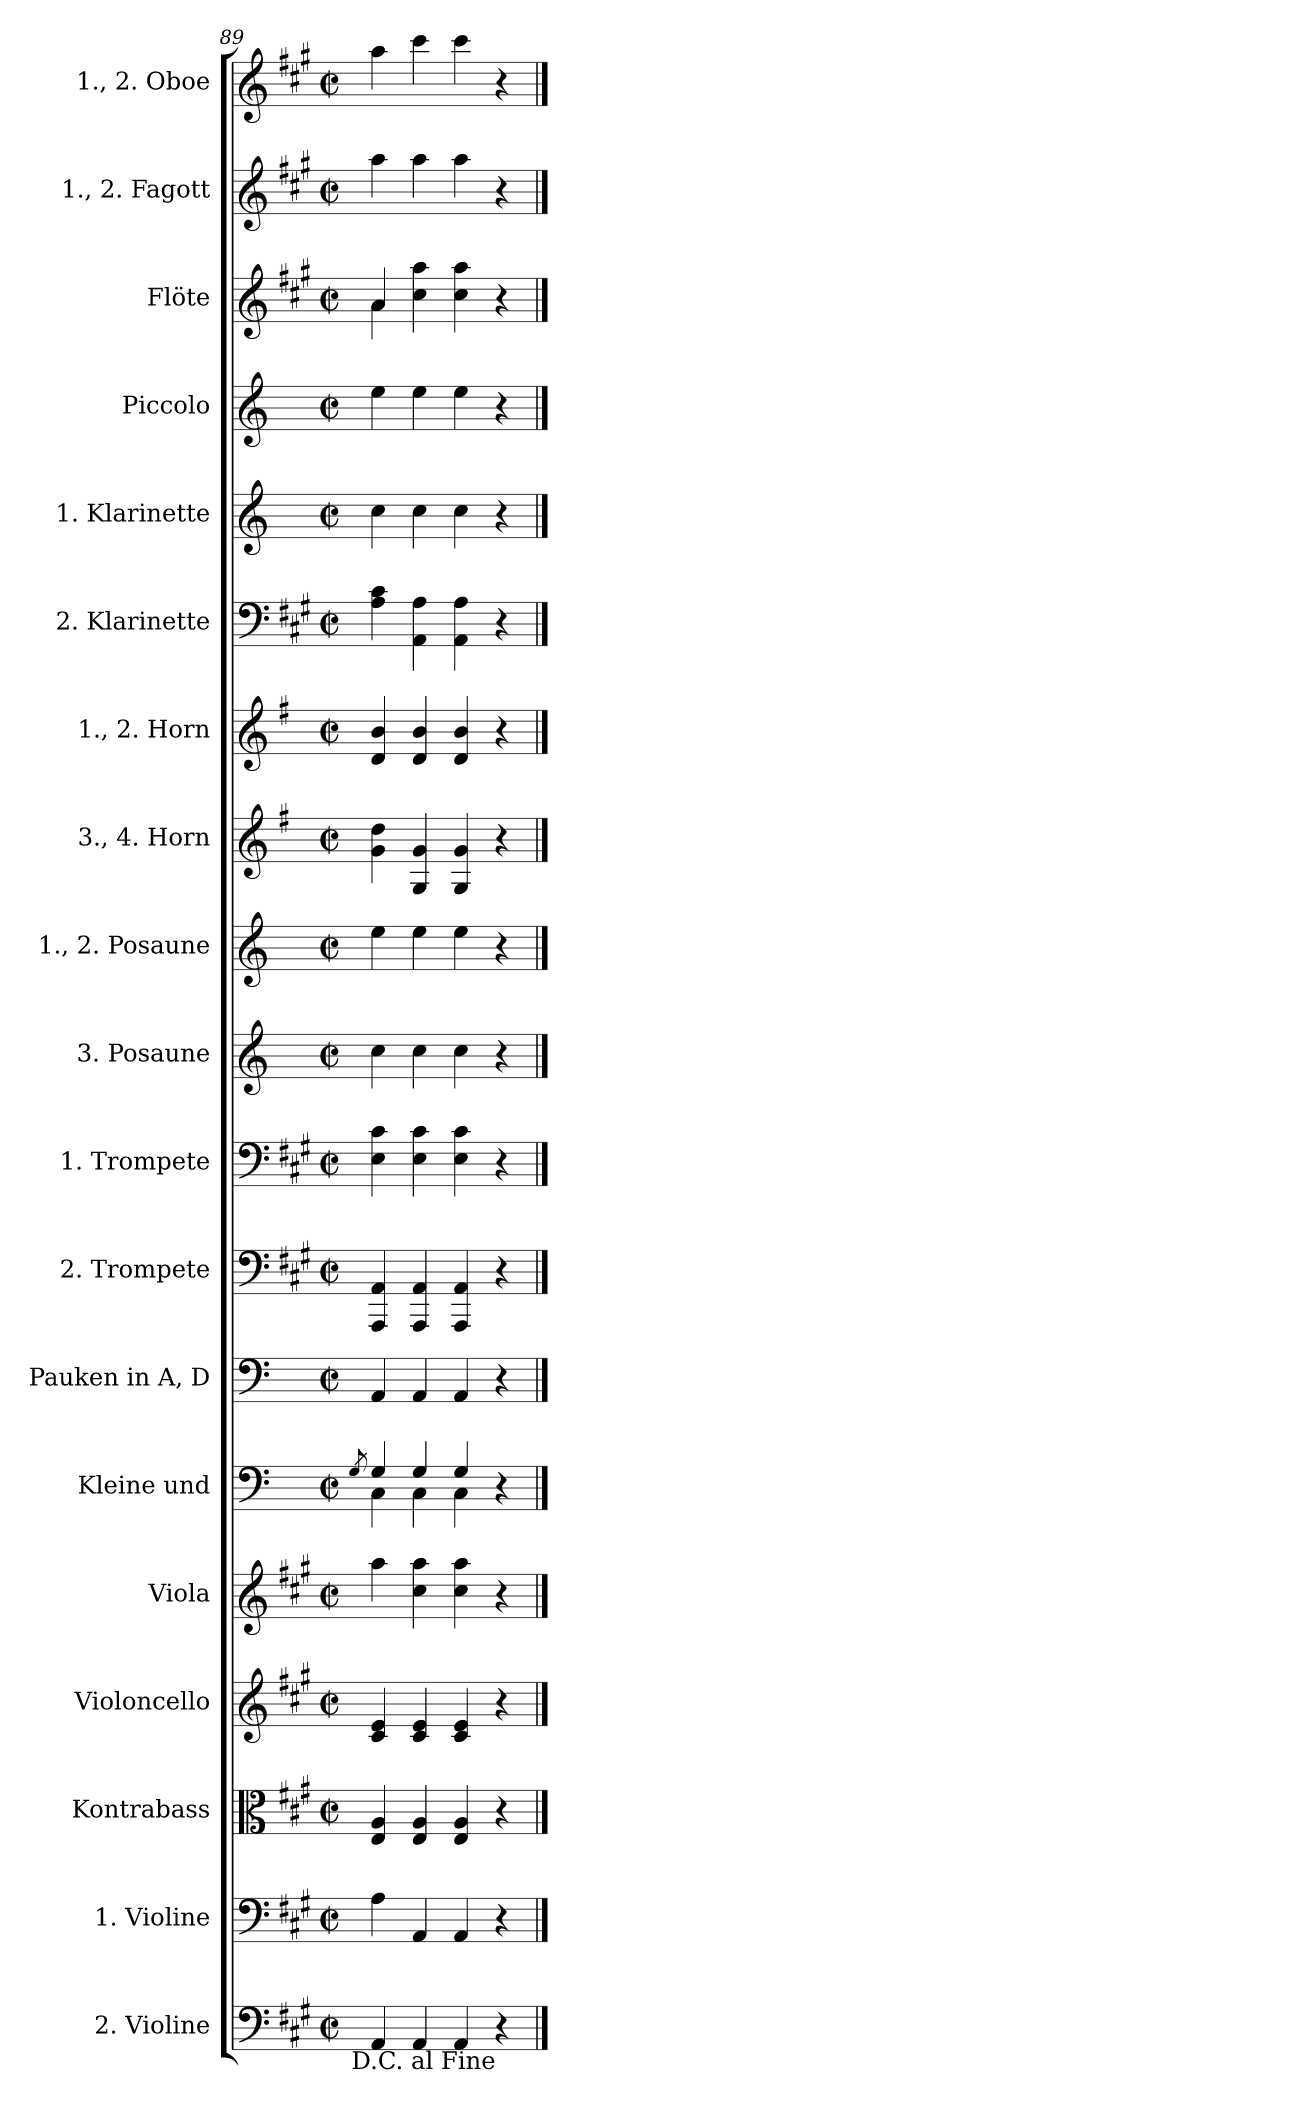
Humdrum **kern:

**kern	**kern	**kern	**kern	**kern	**kern	**kern	**kern	**kern	**kern	**kern	**kern	**kern	**kern	**kern	**kern	**kern	**kern	**kern
*part19	*part18	*part17	*part16	*part15	*part14	*part13	*part12	*part11	*part10	*part9	*part8	*part7	*part6	*part5	*part4	*part3	*part2	*part1
*staff19	*staff18	*staff17	*staff16	*staff15	*staff14	*staff13	*staff12	*staff11	*staff10	*staff9	*staff8	*staff7	*staff6	*staff5	*staff4	*staff3	*staff2	*staff1
*I"2. Violine	*I"1. Violine	*I"Kontrabass	*I"Violoncello	*I"Viola	*I"Kleine und	*I"Pauken in A, D	*I"2. Trompete	*I"1. Trompete	*I"3. Posaune	*I"1., 2. Posaune	*I"3., 4. Horn	*I"1., 2. Horn	*I"2. Klarinette	*I"1. Klarinette	*I"Piccolo	*I"Flöte	*I"1., 2. Fagott	*I"1., 2. Oboe
*I'2. Vl.	*I'1. Vl.	*I'Kb.	*I'Vc.	*I'Va.	*I'kl. u.	*I'Pk. in A, D	*I'2. Tpt.	*I'1. Tpt.	*I'3. Pos.	*I'1., 2. Pos.	*I'3., 4. Hrn.	*I'1., 2. Hrn.	*I'2. Kl.	*I'1. Kl.	*I'Picc.	*I'Fl.	*I'1., 2. Fag.	*I'1., 2. Ob.
*clefF4	*clefF4	*clefC3	*clefG2	*clefG2	*clefF4	*clefF4	*clefF4	*clefF4	*clefG2	*clefG2	*clefG2	*clefG2	*clefF4	*clefG2	*clefG2	*clefG2	*clefG2	*clefG2
*ITrd7c12	*	*	*	*	*	*	*	*	*ITrd2c3	*ITrd2c3	*ITrd6c10	*ITrd6c10	*	*ITrd2c3	*ITrd2c3	*	*ITrd-7c-12	*
*k[f#c#g#]	*k[f#c#g#]	*k[f#c#g#]	*k[f#c#g#]	*k[f#c#g#]	*k[]	*k[]	*k[f#c#g#]	*k[f#c#g#]	*k[f#c#g#]	*k[f#c#g#]	*k[f#c#g#]	*k[f#c#g#]	*k[f#c#g#]	*k[f#c#g#]	*k[f#c#g#]	*k[f#c#g#]	*k[f#c#g#]	*k[f#c#g#]
*M2/2	*M2/2	*M2/2	*M2/2	*M2/2	*M2/2	*M2/2	*M2/2	*M2/2	*M2/2	*M2/2	*M2/2	*M2/2	*M2/2	*M2/2	*M2/2	*M2/2	*M2/2	*M2/2
*met(c|)	*met(c|)	*met(c|)	*met(c|)	*met(c|)	*met(c|)	*met(c|)	*met(c|)	*met(c|)	*met(c|)	*met(c|)	*met(c|)	*met(c|)	*met(c|)	*met(c|)	*met(c|)	*met(c|)	*met(c|)	*met(c|)
=89	=89	=89	=89	=89	=89	=89	=89	=89	=89	=89	=89	=89	=89	=89	=89	=89	=89	=89
.	.	.	.	.	8qG/	.	.	.	.	.	.	.	.	.	.	.	.	.
*	*	*	*	*	*^	*	*	*	*	*	*	*	*	*	*	*^	*	*
4AAA/	4A\	4E/ 4A/	4c#/ 4e/	4aa\	4G/	4C\	4AA/	4AAA/ 4AA/	4E\ 4c#\	4a\	4cc#\	4A\ 4e\	4E/ 4c#/	4A\ 4c#\	4a\	4cc#\	4a/	4a\	4aaa\	4aa\
4AAA/	4AA/	4E/ 4A/	4c#/ 4e/	4cc#\ 4aa\	4G/	4C\	4AA/	4AAA/ 4AA/	4E\ 4c#\	4a\	4cc#\	4AA/ 4A/	4E/ 4c#/	4AA\ 4A\	4a\	4cc#\	4cc#\ 4aa\	2.ryy	4aaa\	4ccc#\
4AAA/	4AA/	4E/ 4A/	4c#/ 4e/	4cc#\ 4aa\	4G/	4C\	4AA/	4AAA/ 4AA/	4E\ 4c#\	4a\	4cc#\	4AA/ 4A/	4E/ 4c#/	4AA\ 4A\	4a\	4cc#\	4cc#\ 4aa\	.	4aaa\	4ccc#\
!LO:TX:b:rj:t=D.C. al Fine	!	!	!	!	!	!	!	!	!	!	!	!	!	!	!	!	!	!	!	!
4r	4r	4r	4r	4r	4r	4ryy	4r	4r	4r	4r	4r	4r	4r	4r	4r	4r	4r	.	4r	4r
*	*	*	*	*	*v	*v	*	*	*	*	*	*	*	*	*	*	*v	*v	*	*
==	==	==	==	==	==	==	==	==	==	==	==	==	==	==	==	==	==	==
*-	*-	*-	*-	*-	*-	*-	*-	*-	*-	*-	*-	*-	*-	*-	*-	*-	*-	*-
